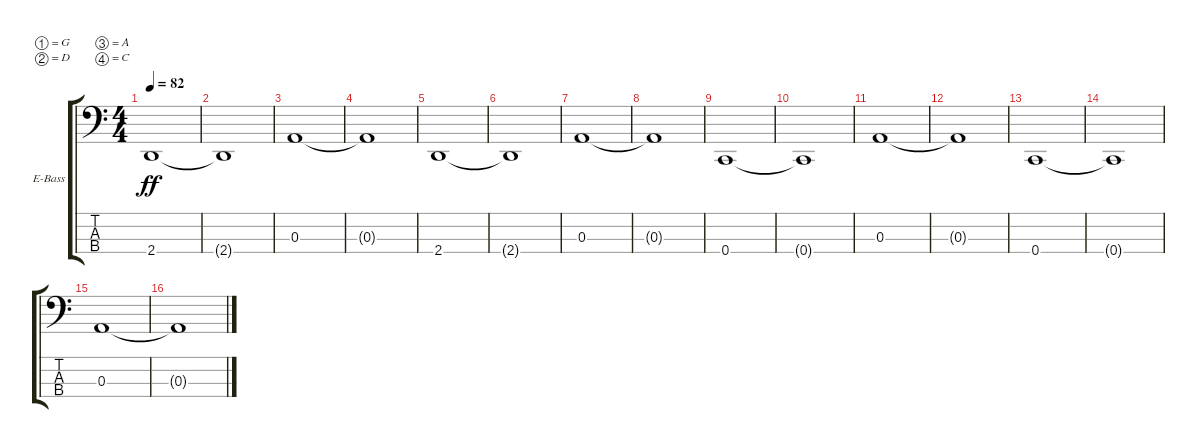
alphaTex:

\bracketExtendMode groupsimilarinstruments
\firstSystemTrackNameOrientation horizontal
\otherSystemsTrackNameOrientation horizontal
\track ("Bass" "E-Bass") {instrument electricbassfinger}
\staff {score tabs}
\tuning (G2 D2 A1 C1)
\ts (4 4)
\tempo 82
\clef f4
\ks c
2.4.1{dy ff} |
2.4{t}.1 |
0.3.1 |
0.3{t}.1 |
2.4.1 |
2.4{t}.1 |
0.3.1 |
0.3{t}.1 |
0.4.1 |
0.4{t}.1 |
0.3.1 |
0.3{t}.1 |
0.4.1 |
0.4{t}.1 |
0.3.1 |
0.3{t}.1
